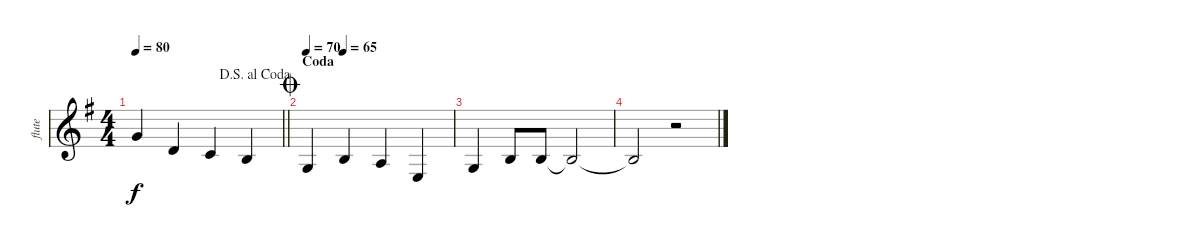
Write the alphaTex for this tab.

\track ("flute" "flute") {instrument flute}
\staff {score}
\tuning (E4 B3 G3 D3 A2 E2) {hide}
\ts (4 4)
\jump dalsegnoalcoda
\tempo 80
\clef g2
\barLineRight lightlight
\ks g
3.1.4{dy f} 3.2.4 1.2.4 0.2.4 |
\section ("" "Coda")
\jump coda
\tempo 70
\tempo (65 0.25)
0.3.4 0.2.4 2.3.4 2.4.4 |
0.3.4 0.2.8 0.2.8 0.2{t}.2 |
0.2{t}.2 r.2
